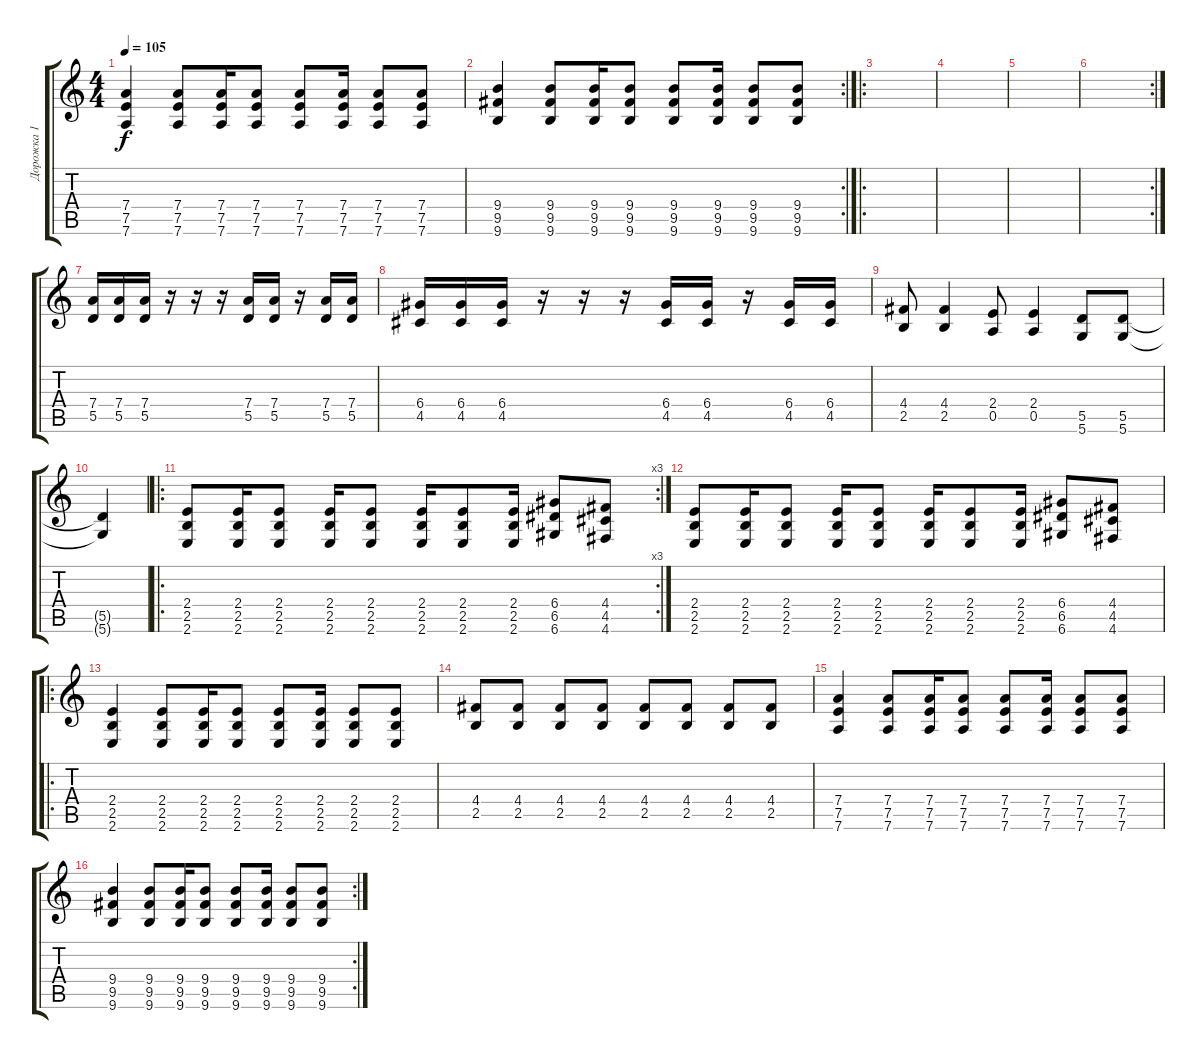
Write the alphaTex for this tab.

\track ("Дорожка 1" "Дорожка 1") {instrument distortionguitar}
\staff {score tabs}
\tuning (D4 A3 Gb3 D3 A2 D2) {hide}
\ts (4 4)
\tempo 105
\clef g2
\ks c
(7.4 7.5 7.6).4{dy f} (7.4 7.5 7.6).8 (7.4 7.5 7.6).16 (7.4 7.5 7.6).8 (7.4 7.5 7.6).8 (7.4 7.5 7.6).16 (7.4 7.5 7.6).8 (7.4 7.5 7.6).8 |
\rc 2
(9.4 9.5 9.6).4 (9.4 9.5 9.6).8 (9.4 9.5 9.6).16 (9.4 9.5 9.6).8 (9.4 9.5 9.6).8 (9.4 9.5 9.6).16 (9.4 9.5 9.6).8 (9.4 9.5 9.6).8 |
\ro
|
|
|
\rc 2
|
(7.4 5.5).16 (7.4 5.5).16 (7.4 5.5).16 r.16 r.16 r.16 (7.4 5.5).16 (7.4 5.5).16 r.16 (7.4 5.5).16 (7.4 5.5).16 |
(6.4 4.5).16 (6.4 4.5).16 (6.4 4.5).16 r.16 r.16 r.16 (6.4 4.5).16 (6.4 4.5).16 r.16 (6.4 4.5).16 (6.4 4.5).16 |
(4.4 2.5).8 (4.4 2.5).4 (2.4 0.5).8 (2.4 0.5).4 (5.5 5.6).8 (5.5 5.6).8 |
(5.5{t} 5.6{t}).4 |
\ro
\rc 3
(2.4 2.5 2.6).8 (2.4 2.5 2.6).16 (2.4 2.5 2.6).8 (2.4 2.5 2.6).16 (2.4 2.5 2.6).8 (2.4 2.5 2.6).16 (2.4 2.5 2.6).8 (2.4 2.5 2.6).16 (6.4 6.5 6.6).8 (4.4 4.5 4.6).8 |
(2.4 2.5 2.6).8 (2.4 2.5 2.6).16 (2.4 2.5 2.6).8 (2.4 2.5 2.6).16 (2.4 2.5 2.6).8 (2.4 2.5 2.6).16 (2.4 2.5 2.6).8 (2.4 2.5 2.6).16 (6.4 6.5 6.6).8 (4.4 4.5 4.6).8 |
\ro
(2.4 2.5 2.6).4 (2.4 2.5 2.6).8 (2.4 2.5 2.6).16 (2.4 2.5 2.6).8 (2.4 2.5 2.6).8 (2.4 2.5 2.6).16 (2.4 2.5 2.6).8 (2.4 2.5 2.6).8 |
(4.4 2.5).8 (4.4 2.5).8 (4.4 2.5).8 (4.4 2.5).8 (4.4 2.5).8 (4.4 2.5).8 (4.4 2.5).8 (4.4 2.5).8 |
(7.4 7.5 7.6).4 (7.4 7.5 7.6).8 (7.4 7.5 7.6).16 (7.4 7.5 7.6).8 (7.4 7.5 7.6).8 (7.4 7.5 7.6).16 (7.4 7.5 7.6).8 (7.4 7.5 7.6).8 |
\rc 2
(9.4 9.5 9.6).4 (9.4 9.5 9.6).8 (9.4 9.5 9.6).16 (9.4 9.5 9.6).8 (9.4 9.5 9.6).8 (9.4 9.5 9.6).16 (9.4 9.5 9.6).8 (9.4 9.5 9.6).8
